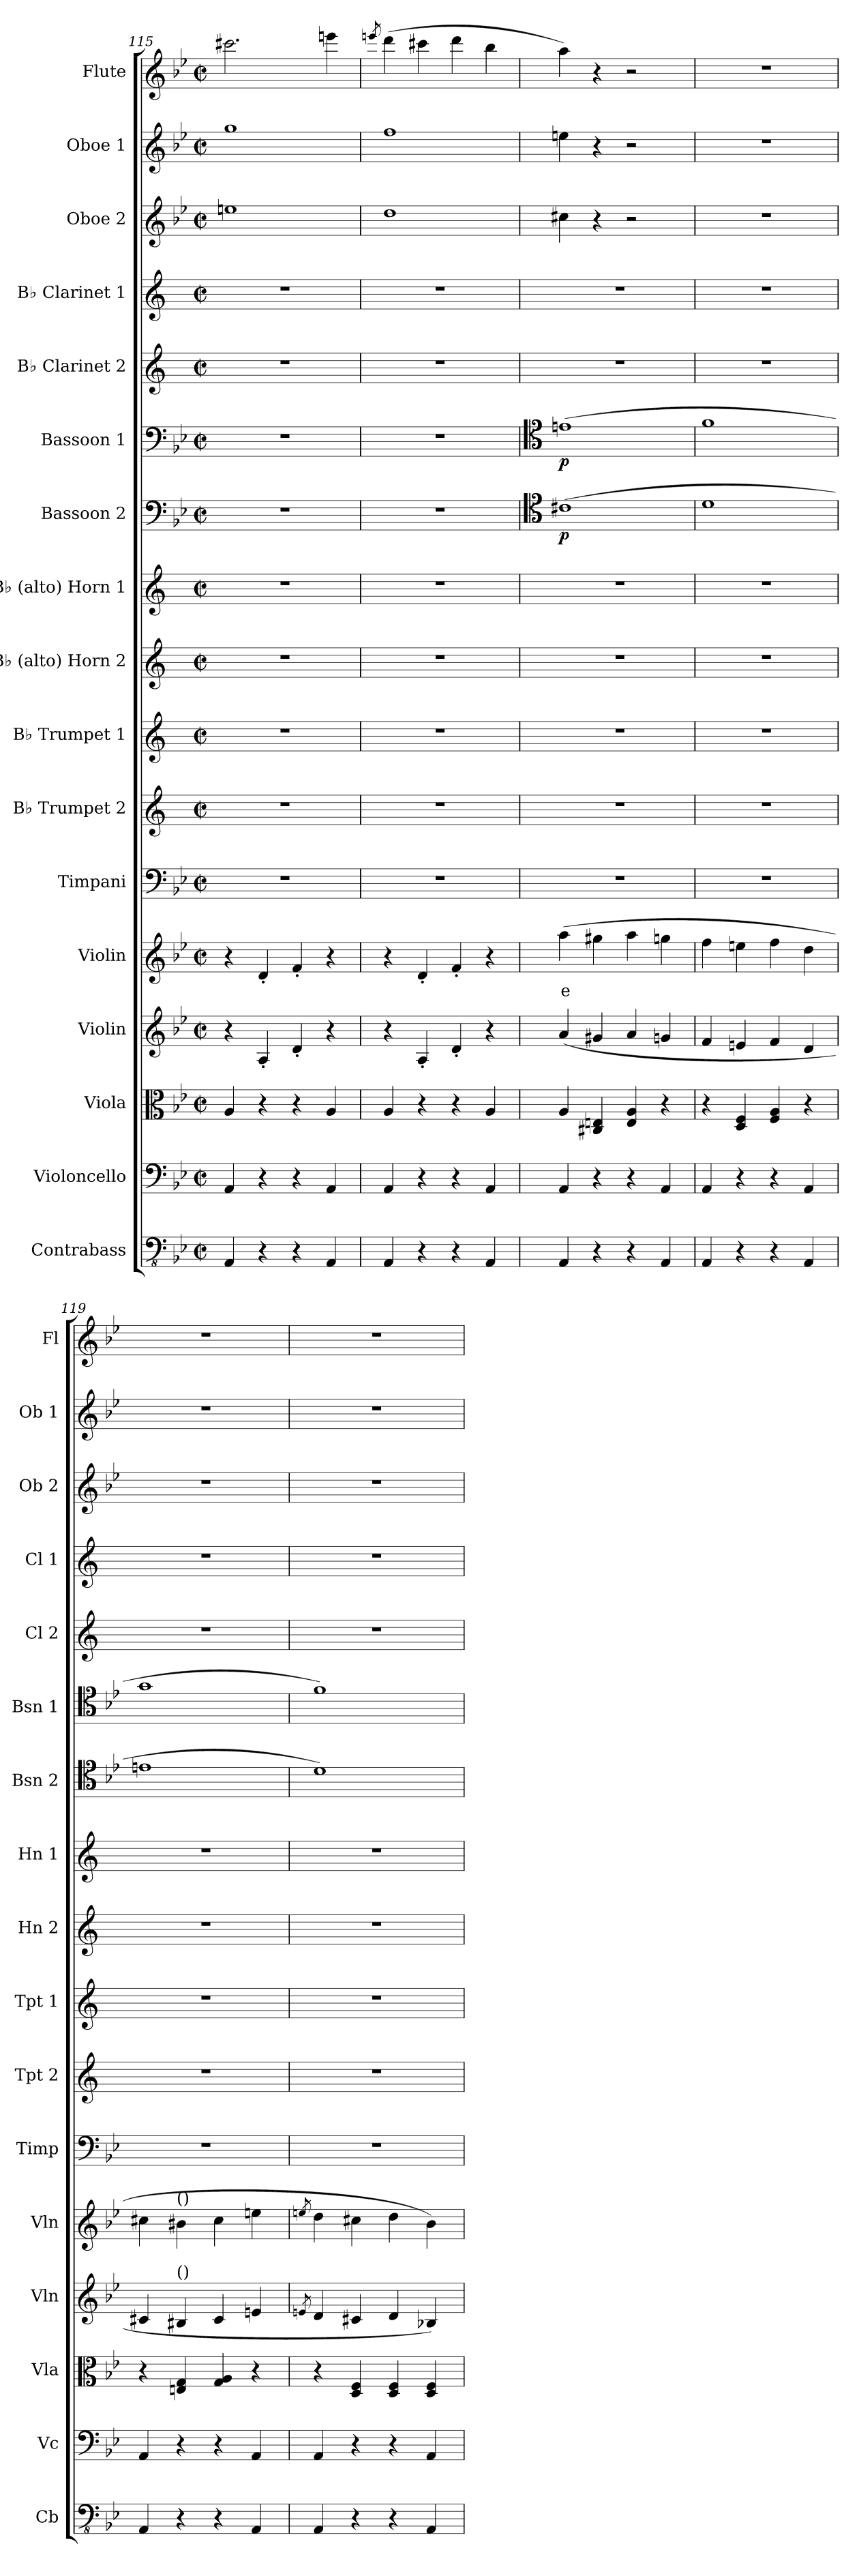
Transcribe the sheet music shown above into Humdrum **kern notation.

**kern	**kern	**kern	**kern	**kern	**text	**kern	**kern	**kern	**kern	**kern	**kern	**dynam	**kern	**dynam	**kern	**kern	**kern	**kern	**kern
*part17	*part16	*part15	*part14	*part13	*part13	*part12	*part11	*part10	*part9	*part8	*part7	*part7	*part6	*part6	*part5	*part4	*part3	*part2	*part1
*staff17	*staff16	*staff15	*staff14	*staff13	*staff13	*staff12	*staff11	*staff10	*staff9	*staff8	*staff7	*staff7	*staff6	*staff6	*staff5	*staff4	*staff3	*staff2	*staff1
*I"Contrabass	*I"Violoncello	*I"Viola	*I"Violin	*I"Violin	*	*I"Timpani	*I"B♭ Trumpet 2	*I"B♭ Trumpet 1	*I"B♭ (alto) Horn 2	*I"B♭ (alto) Horn 1	*I"Bassoon 2	*	*I"Bassoon 1	*	*I"B♭ Clarinet 2	*I"B♭ Clarinet 1	*I"Oboe 2	*I"Oboe 1	*I"Flute
*I'Cb	*I'Vc	*I'Vla	*I'Vln	*I'Vln	*	*I'Timp	*I'Tpt 2	*I'Tpt 1	*I'Hn 2	*I'Hn 1	*I'Bsn 2	*	*I'Bsn 1	*	*I'Cl 2	*I'Cl 1	*I'Ob 2	*I'Ob 1	*I'Fl
*clefFv4	*clefF4	*clefC3	*clefG2	*clefG2	*	*clefF4	*clefG2	*clefG2	*clefG2	*clefG2	*clefF4	*	*clefF4	*	*clefG2	*clefG2	*clefG2	*clefG2	*clefG2
*	*	*	*	*	*	*	*ITrd1c2	*ITrd1c2	*ITrd1c2	*ITrd1c2	*	*	*	*	*ITrd1c2	*ITrd1c2	*	*	*
*k[b-e-]	*k[b-e-]	*k[b-e-]	*k[b-e-]	*k[b-e-]	*	*k[b-e-]	*k[b-e-]	*k[b-e-]	*k[b-e-]	*k[b-e-]	*k[b-e-]	*	*k[b-e-]	*	*k[b-e-]	*k[b-e-]	*k[b-e-]	*k[b-e-]	*k[b-e-]
*M2/2	*M2/2	*M2/2	*M2/2	*M2/2	*	*M2/2	*M2/2	*M2/2	*M2/2	*M2/2	*M2/2	*	*M2/2	*	*M2/2	*M2/2	*M2/2	*M2/2	*M2/2
*met(c|)	*met(c|)	*met(c|)	*met(c|)	*met(c|)	*	*met(c|)	*met(c|)	*met(c|)	*met(c|)	*met(c|)	*met(c|)	*	*met(c|)	*	*met(c|)	*met(c|)	*met(c|)	*met(c|)	*met(c|)
=115	=115	=115	=115	=115	=115	=115	=115	=115	=115	=115	=115	=115	=115	=115	=115	=115	=115	=115	=115
4AAA/	4AA/	4A/	4r	4r	.	1r	1r	1r	1r	1r	1r	.	1r	.	1r	1r	1een	1gg	2.ccc#X\
4r	4r	4r	4A'/	4d'/	.	.	.	.	.	.	.	.	.	.	.	.	.	.	.
4r	4r	4r	4d'/	4f'/	.	.	.	.	.	.	.	.	.	.	.	.	.	.	.
4AAA/	4AA/	4A/	4r	4r	.	.	.	.	.	.	.	.	.	.	.	.	.	.	4eeen\
=116	=116	=116	=116	=116	=116	=116	=116	=116	=116	=116	=116	=116	=116	=116	=116	=116	=116	=116	=116
.	.	.	.	.	.	.	.	.	.	.	.	.	.	.	.	.	.	.	8qeeen/
4AAA/	4AA/	4A/	4r	4r	.	1r	1r	1r	1r	1r	1r	.	1r	.	1r	1r	1dd	1ff	(>4ddd\
4r	4r	4r	4A'/	4d'/	.	.	.	.	.	.	.	.	.	.	.	.	.	.	4ccc#X\
4r	4r	4r	4d'/	4f'/	.	.	.	.	.	.	.	.	.	.	.	.	.	.	4ddd\
4AAA/	4AA/	4A/	4r	4r	.	.	.	.	.	.	.	.	.	.	.	.	.	.	4bb-\
=117	=117	=117	=117	=117	=117	=117	=117	=117	=117	=117	=117	=117	=117	=117	=117	=117	=117	=117	=117
*	*	*	*	*	*	*	*	*	*	*	*clefC4	*	*clefC4	*	*	*	*	*	*
!	!	!	!	!	!LO:LY:b:color=#FF0000	!	!	!	!	!	!	!LO:DY:b	!	!LO:DY:b	!	!	!	!	!
4AAA/	4AA/	4A/	(>4a/	(>4aa\	e	1r	1r	1r	1r	1r	(>1c#X	p	(>1en	p	1r	1r	4cc#X\	4een\	4aa\)
4r	4r	4C#X/ 4En/	4g#X/	4gg#X\	.	.	.	.	.	.	.	.	.	.	.	.	4r	4r	4r
4r	4r	4E/ 4A/	4a/	4aa\	.	.	.	.	.	.	.	.	.	.	.	.	2r	2r	2r
4AAA/	4AA/	4r	4gn/	4ggn\	.	.	.	.	.	.	.	.	.	.	.	.	.	.	.
=118	=118	=118	=118	=118	=118	=118	=118	=118	=118	=118	=118	=118	=118	=118	=118	=118	=118	=118	=118
4AAA/	4AA/	4r	4f/	4ff\	.	1r	1r	1r	1r	1r	1d	.	1f	.	1r	1r	1r	1r	1r
4r	4r	4D/ 4F/	4en/	4een\	.	.	.	.	.	.	.	.	.	.	.	.	.	.	.
4r	4r	4F/ 4A/	4f/	4ff\	.	.	.	.	.	.	.	.	.	.	.	.	.	.	.
4AAA/	4AA/	4r	4d/	4dd\	.	.	.	.	.	.	.	.	.	.	.	.	.	.	.
=119	=119	=119	=119	=119	=119	=119	=119	=119	=119	=119	=119	=119	=119	=119	=119	=119	=119	=119	=119
4AAA/	4AA/	4r	4c#X/	4cc#X\	.	1r	1r	1r	1r	1r	1en	.	1g	.	1r	1r	1r	1r	1r
!	!	!	!	!LO:TX:a:t=()	!	!	!	!	!	!	!	!	!	!	!	!	!	!	!
!	!	!	!LO:TX:a:t=()	!	!	!	!	!	!	!	!	!	!	!	!	!	!	!	!
4r	4r	4En/ 4G/	4B#X/	4b#X\	.	.	.	.	.	.	.	.	.	.	.	.	.	.	.
4r	4r	4G/ 4A/	4c#/	4cc#\	.	.	.	.	.	.	.	.	.	.	.	.	.	.	.
4AAA/	4AA/	4r	4en/	4een\	.	.	.	.	.	.	.	.	.	.	.	.	.	.	.
!!LO:PB:g=z
=120	=120	=120	=120	=120	=120	=120	=120	=120	=120	=120	=120	=120	=120	=120	=120	=120	=120	=120	=120
.	.	.	8qen/	8qeen/	.	.	.	.	.	.	.	.	.	.	.	.	.	.	.
4AAA/	4AA/	4r	4d/	4dd\	.	1r	1r	1r	1r	1r	1d)	.	1f)	.	1r	1r	1r	1r	1r
4r	4r	4D/ 4F/	4c#X/	4cc#X\	.	.	.	.	.	.	.	.	.	.	.	.	.	.	.
4r	4r	4D/ 4F/	4d/	4dd\	.	.	.	.	.	.	.	.	.	.	.	.	.	.	.
4AAA/	4AA/	4D/ 4F/	4B-X/)	4b-\)	.	.	.	.	.	.	.	.	.	.	.	.	.	.	.
=	=	=	=	=	=	=	=	=	=	=	=	=	=	=	=	=	=	=	=
*-	*-	*-	*-	*-	*-	*-	*-	*-	*-	*-	*-	*-	*-	*-	*-	*-	*-	*-	*-
